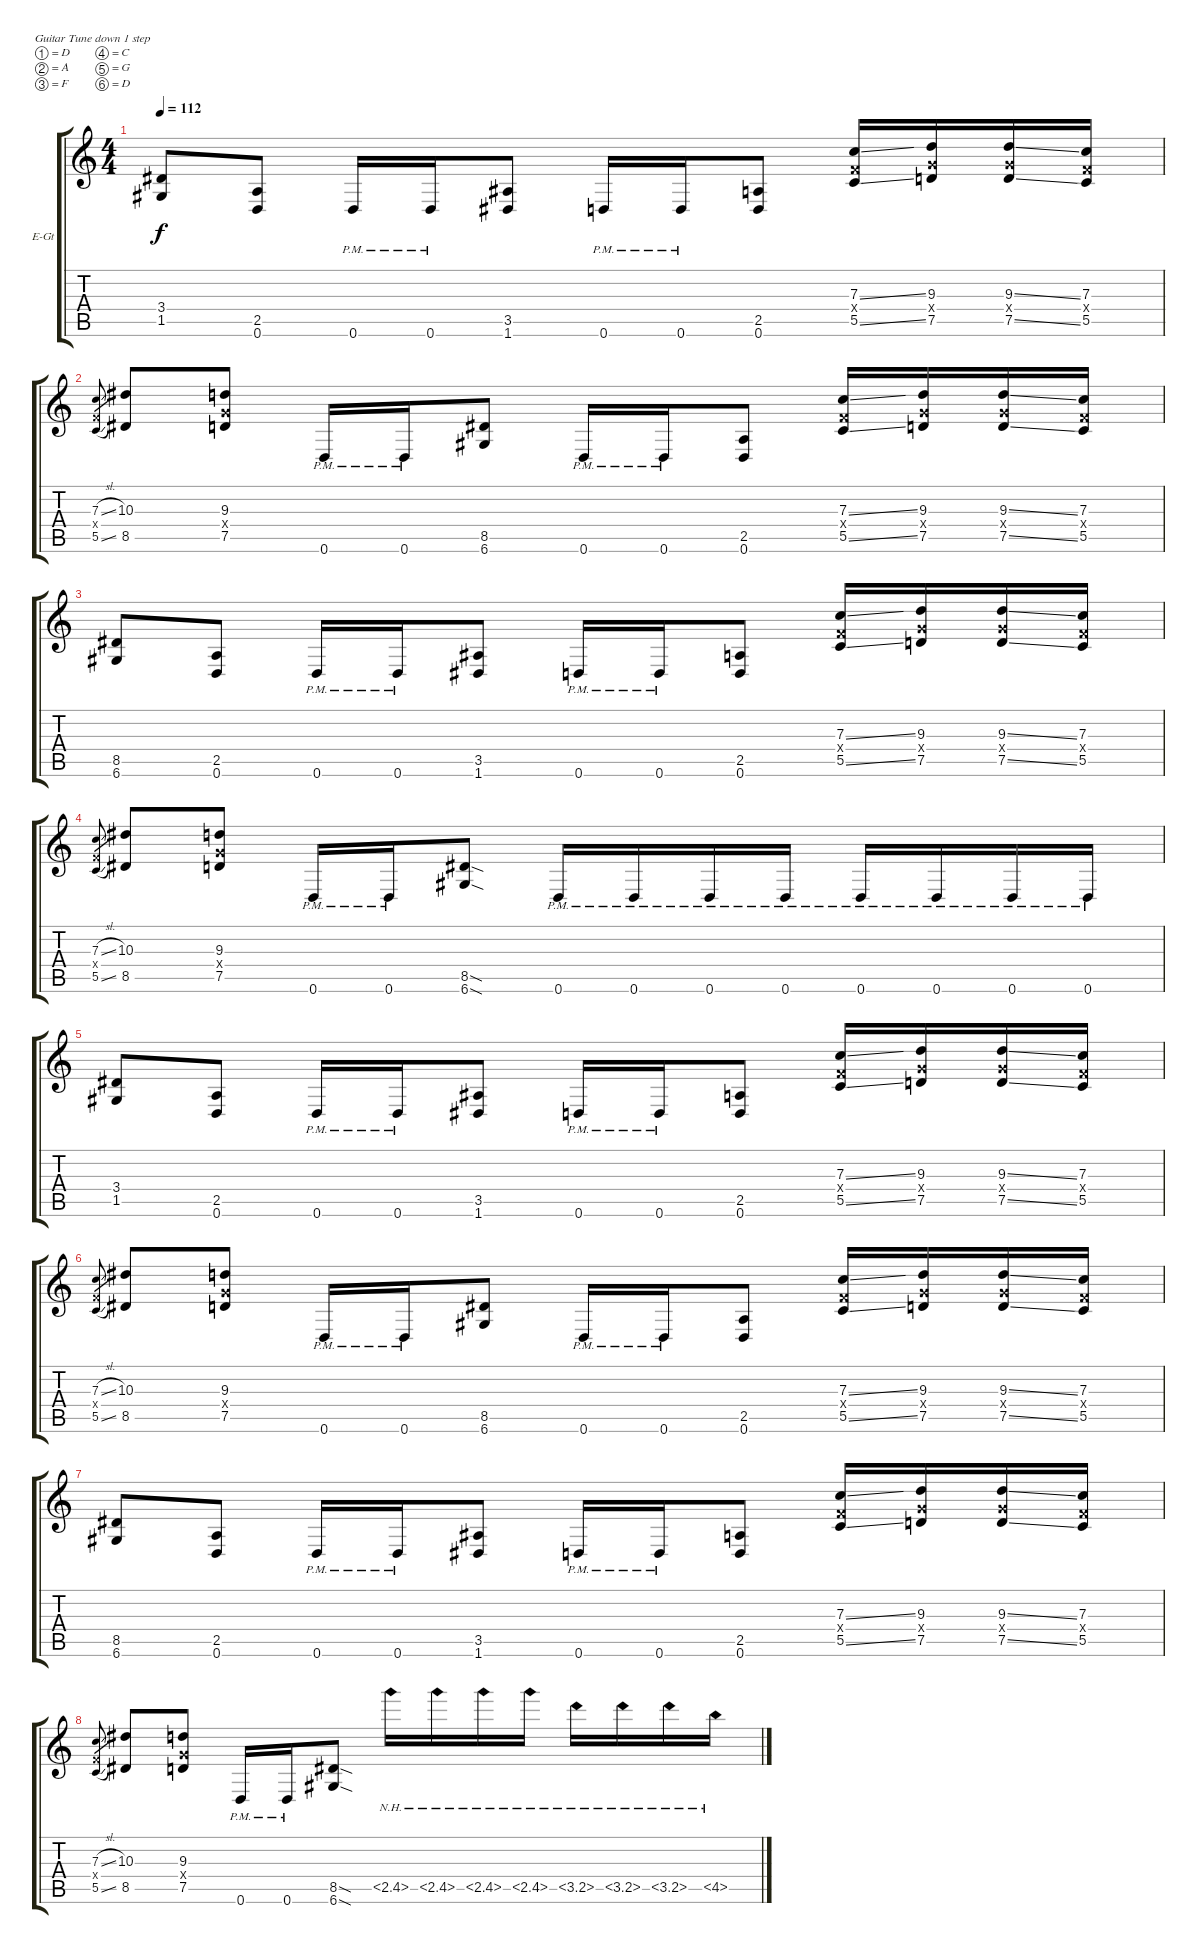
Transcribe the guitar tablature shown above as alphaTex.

\bracketExtendMode groupsimilarinstruments
\firstSystemTrackNameOrientation horizontal
\otherSystemsTrackNameOrientation horizontal
\track ("Logan Mader" "E-Gt") {instrument overdrivenguitar}
\staff {score tabs}
\tuning (D4 A3 F3 C3 G2 D2)
\ts (4 4)
\tempo 112
\clef g2
\ks c
(3.4 1.5).8{dy f} (2.5 0.6).8 0.6{pm}.16 0.6{pm}.16 (3.5 1.6).8 0.6{pm}.16 0.6{pm}.16 (2.5 0.6).8 (7.3{ss} 5.5{ss} 5.4{x}).16 (9.3 7.5 7.4{x}).16 (9.3{ss} 7.5{ss} 7.4{x}).16 (7.3 5.5 5.4{x}).16 |
(7.3{sl} 5.5{sl} 5.4{x}).8{gr} (10.3 8.5).8 (9.3 7.5 7.4{x}).8 0.6{pm}.16 0.6{pm}.16 (8.5 6.6).8 0.6{pm}.16 0.6{pm}.16 (2.5 0.6).8 (7.3{ss} 5.5{ss} 5.4{x}).16 (9.3 7.5 7.4{x}).16 (9.3{ss} 7.5{ss} 7.4{x}).16 (7.3 5.5 5.4{x}).16 |
(8.5 6.6).8 (2.5 0.6).8 0.6{pm}.16 0.6{pm}.16 (3.5 1.6).8 0.6{pm}.16 0.6{pm}.16 (2.5 0.6).8 (7.3{ss} 5.5{ss} 5.4{x}).16 (9.3 7.5 7.4{x}).16 (9.3{ss} 7.5{ss} 7.4{x}).16 (7.3 5.5 5.4{x}).16 |
(7.3{sl} 5.5{sl} 5.4{x}).8{gr} (10.3 8.5).8 (9.3 7.5 7.4{x}).8 0.6{pm}.16 0.6{pm}.16 (8.5{sod} 6.6{sod}).8 0.6{pm}.16 0.6{pm}.16 0.6{pm}.16 0.6{pm}.16 0.6{pm}.16 0.6{pm}.16 0.6{pm}.16 0.6{pm}.16 |
(3.4 1.5).8 (2.5 0.6).8 0.6{pm}.16 0.6{pm}.16 (3.5 1.6).8 0.6{pm}.16 0.6{pm}.16 (2.5 0.6).8 (7.3{ss} 5.5{ss} 5.4{x}).16 (9.3 7.5 7.4{x}).16 (9.3{ss} 7.5{ss} 7.4{x}).16 (7.3 5.5 5.4{x}).16 |
(7.3{sl} 5.5{sl} 5.4{x}).8{gr} (10.3 8.5).8 (9.3 7.5 7.4{x}).8 0.6{pm}.16 0.6{pm}.16 (8.5 6.6).8 0.6{pm}.16 0.6{pm}.16 (2.5 0.6).8 (7.3{ss} 5.5{ss} 5.4{x}).16 (9.3 7.5 7.4{x}).16 (9.3{ss} 7.5{ss} 7.4{x}).16 (7.3 5.5 5.4{x}).16 |
(8.5 6.6).8 (2.5 0.6).8 0.6{pm}.16 0.6{pm}.16 (3.5 1.6).8 0.6{pm}.16 0.6{pm}.16 (2.5 0.6).8 (7.3{ss} 5.5{ss} 5.4{x}).16 (9.3 7.5 7.4{x}).16 (9.3{ss} 7.5{ss} 7.4{x}).16 (7.3 5.5 5.4{x}).16 |
(7.3{sl} 5.5{sl} 5.4{x}).8{gr} (10.3 8.5).8 (9.3 7.5 7.4{x}).8 0.6{pm}.16 0.6{pm}.16 (8.5{sod} 6.6{sod}).8 2.5{nh}.16 2.5{nh}.16 2.5{nh}.16 2.5{nh}.16 3.5{nh}.16 3.5{nh}.16 3.5{nh}.16 4.5{nh}.16
